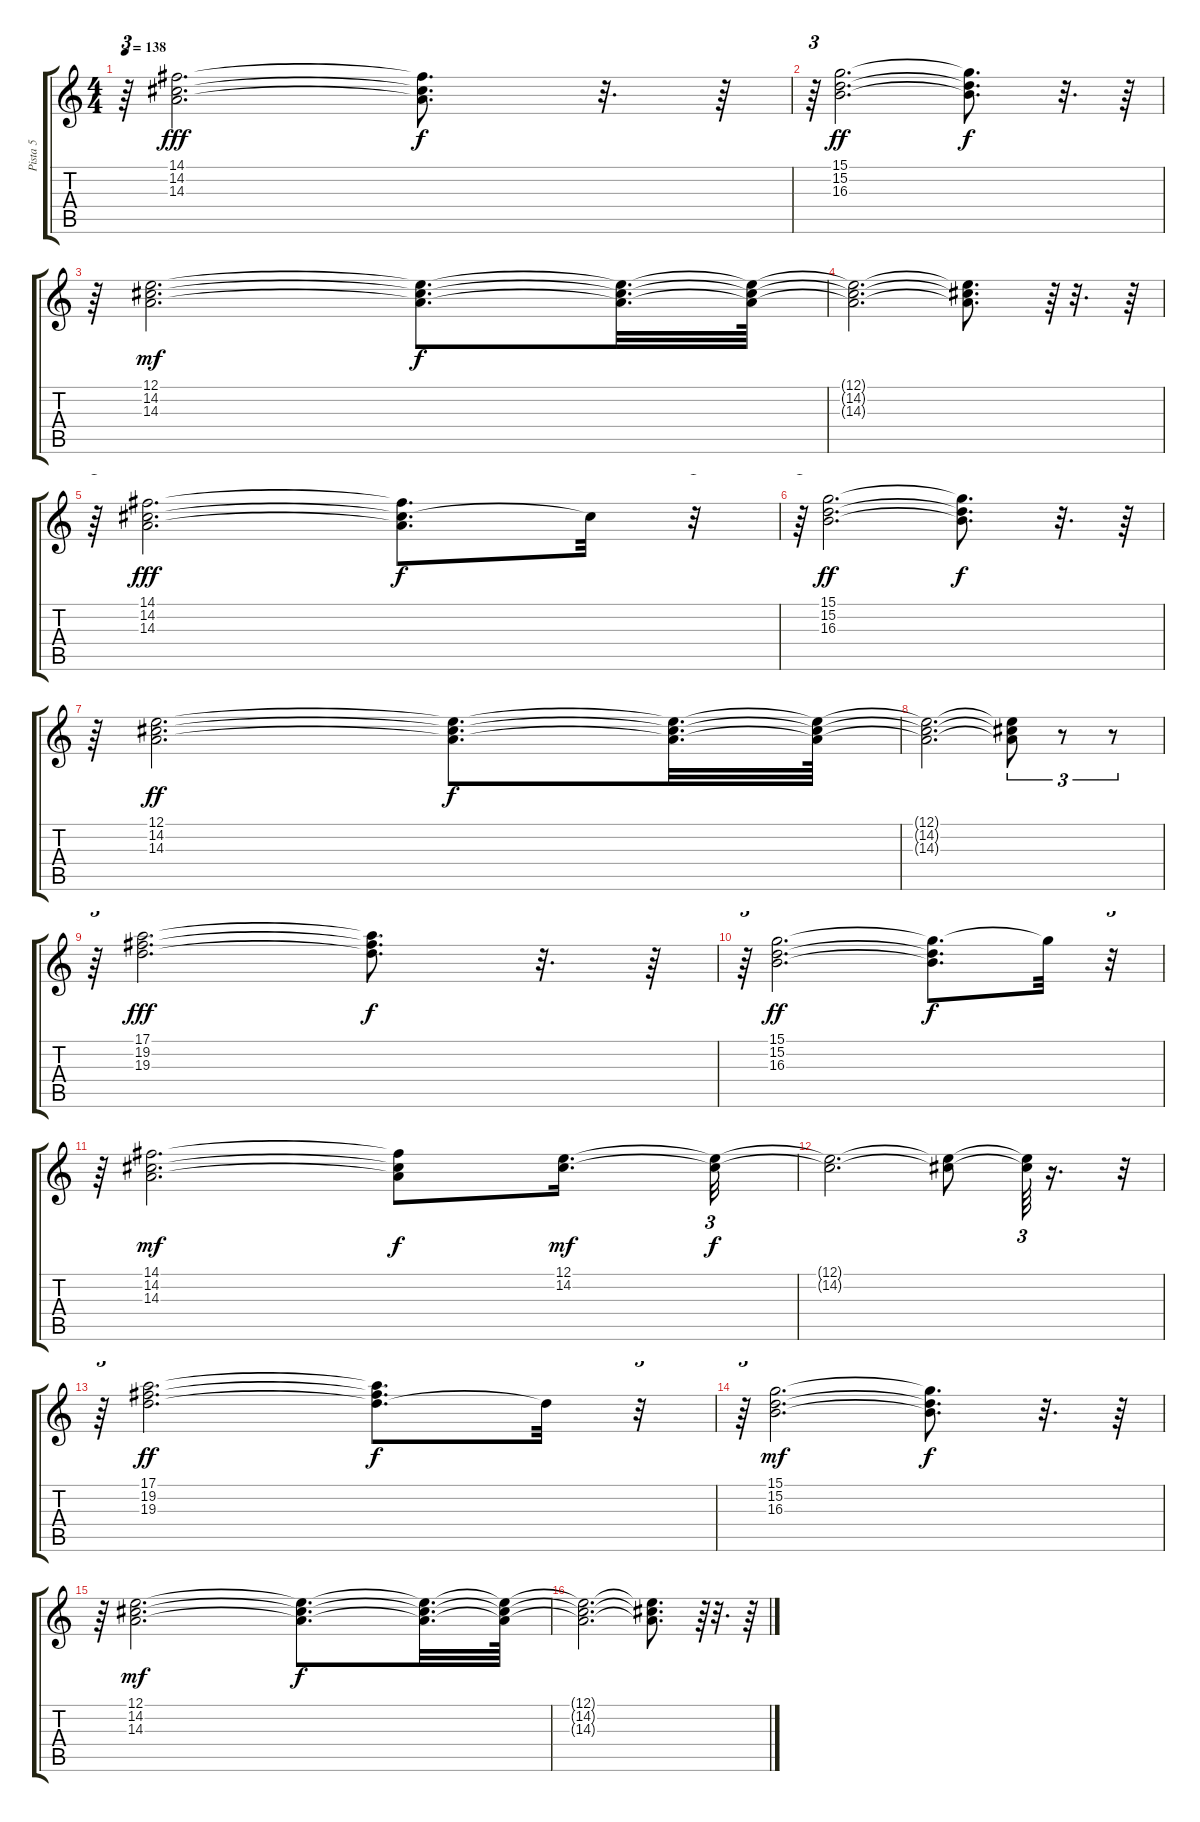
\track ("Pista 5" "Pista 5") {instrument honkytonkpiano}
\staff {score tabs}
\tuning (E4 B3 G3 D3 A2 E2) {hide}
\ts (4 4)
\tempo 138
\clef g2
\ks c
r.64{tu (3 2) dy f} (14.1 14.2 14.3).2{d dy fff} (14.1{t} 14.2{t} 14.3{t}).8{d dy f} r.32{d} r.64 |
r.64{tu (3 2)} (15.1 15.2 16.3).2{d dy ff} (15.1{t} 15.2{t} 16.3{t}).8{d dy f} r.32{d} r.64 |
r.64{tu (3 2)} (12.1 14.2 14.3).2{d dy mf} (12.1{t} 14.2{t} 14.3{t}).8{d dy f} (12.1{t} 14.2{t} 14.3{t}).32{d} (12.1{t} 14.2{t} 14.3{t}).64 |
(12.1{t} 14.2{t} 14.3{t}).2{d} (12.1{t} 14.2{t} 14.3{t}).8{d} r.64{tu (3 2)} r.32{d} r.64 |
r.64{tu (3 2)} (14.1 14.2 14.3).2{d dy fff} (14.1{t} 14.2{t} 14.3{t}).8{d dy f} 14.2{t}.32 r.32{tu (3 2)} |
r.64{tu (3 2)} (15.1 15.2 16.3).2{d dy ff} (15.1{t} 15.2{t} 16.3{t}).8{d dy f} r.32{d} r.64 |
r.64{tu (3 2)} (12.1 14.2 14.3).2{d dy ff} (12.1{t} 14.2{t} 14.3{t}).8{d dy f} (12.1{t} 14.2{t} 14.3{t}).32{d} (12.1{t} 14.2{t} 14.3{t}).64 |
(12.1{t} 14.2{t} 14.3{t}).2{d} (12.1{t} 14.2{t} 14.3{t}).8{tu (3 2)} r.8{tu (3 2)} r.8{tu (3 2)} |
r.64{tu (3 2)} (17.1 19.2 19.3).2{d dy fff} (17.1{t} 19.2{t} 19.3{t}).8{d dy f} r.32{d} r.64 |
r.64{tu (3 2)} (15.1 15.2 16.3).2{d dy ff} (15.1{t} 15.2{t} 16.3{t}).8{d dy f} 15.1{t}.32 r.32{tu (3 2)} |
r.64{tu (3 2)} (14.1 14.2 14.3).2{d dy mf} (14.1{t} 14.2{t} 14.3{t}).8{dy f} (12.1 14.2).16{d dy mf} (12.1{t} 14.2{t}).32{tu (3 2) dy f} |
(12.1{t} 14.2{t}).2{d} (12.1{t} 14.2{t}).8 (12.1{t} 14.2{t}).64{tu (3 2)} r.16{d} r.32{tu (3 2)} |
r.64{tu (3 2)} (17.1 19.2 19.3).2{d dy ff} (17.1{t} 19.2{t} 19.3{t}).8{d dy f} 19.3{t}.32 r.32{tu (3 2)} |
r.64{tu (3 2)} (15.1 15.2 16.3).2{d dy mf} (15.1{t} 15.2{t} 16.3{t}).8{d dy f} r.32{d} r.64 |
r.64{tu (3 2)} (12.1 14.2 14.3).2{d dy mf} (12.1{t} 14.2{t} 14.3{t}).8{d dy f} (12.1{t} 14.2{t} 14.3{t}).32{d} (12.1{t} 14.2{t} 14.3{t}).64 |
(12.1{t} 14.2{t} 14.3{t}).2{d} (12.1{t} 14.2{t} 14.3{t}).8{d} r.64{tu (3 2)} r.32{d} r.64
